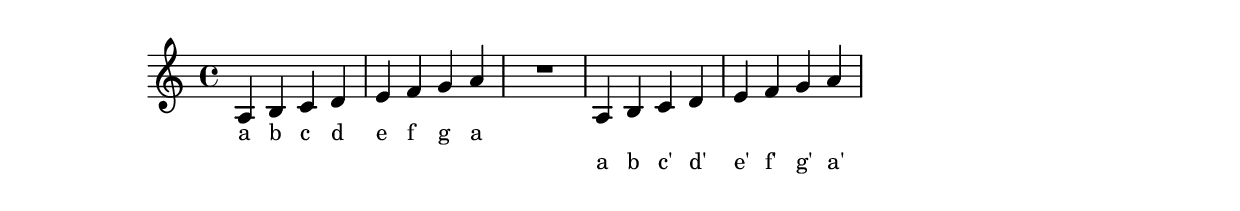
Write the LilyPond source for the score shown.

%% DO NOT EDIT this file manually; it is automatically
%% generated from LSR http://lsr.dsi.unimi.it
%% Make any changes in LSR itself, or in Documentation/snippets/new/ ,
%% and then run scripts/auxiliar/makelsr.py
%%
%% This file is in the public domain.
\version "2.14.0"

\header {
  lsrtags = "tweaks-and-overrides"

%% Translation of GIT committish: 6977ddc9a3b63ea810eaecb864269c7d847ccf98
  texidoces = "
Se puede usar el contexto @code{NoteNames} para imprimir el valor
textual de las notas.  La propiedad @code{printOctaveNames} activa o
desactiva la representación de la octava de las notas.

"
  doctitlees = "Impresión de los nombres de las notas con o sin indicación de la octava"



  texidoc = "
The @code{NoteNames} context can be used to print the text value of
notes.  The @code{printOctaveNames} property turns on or off the
representation of the octave of the note.

"
  doctitle = "Printing note names with and without an octave marker"
} % begin verbatim

scale = \relative c' {
  a4 b c d
  e4 f g a
}

\new Staff {
  <<
    \scale
    \context NoteNames {
      \set printOctaveNames = ##f
      \scale
    }
  >>
  R1
  <<
    \scale
    \context NoteNames {
      \set printOctaveNames = ##t
      \scale
    }
  >>
}

